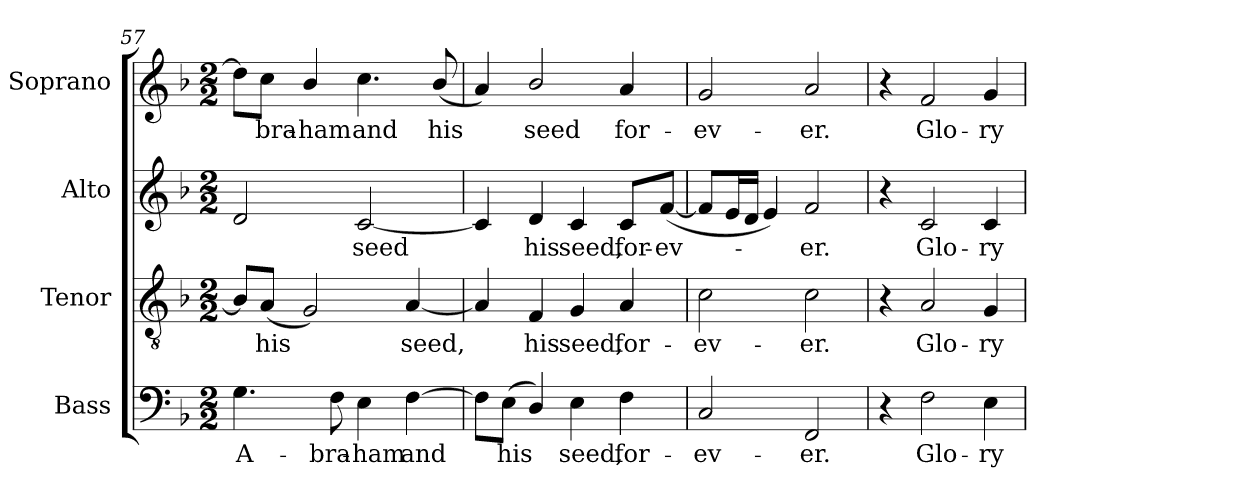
**kern	**text	**kern	**text	**kern	**text	**kern	**text
*part4	*part4	*part3	*part3	*part2	*part2	*part1	*part1
*staff4	*staff4	*staff3	*staff3	*staff2	*staff2	*staff1	*staff1
*I"Bass	*	*I"Tenor	*	*I"Alto	*	*I"Soprano	*
*I'B.	*	*I'T.	*	*I'A.	*	*I'S.	*
*clefF4	*	*clefGv2	*	*clefG2	*	*clefG2	*
*	*	*ITrd7c12	*	*	*	*	*
*k[b-]	*	*k[b-]	*	*k[b-]	*	*k[b-]	*
*F:	*	*F:	*	*F:	*	*F:	*
*M2/2	*	*M2/2	*	*M2/2	*	*M2/2	*
=57	=57	=57	=57	=57	=57	=57	=57
!	!LO:LY:b:color=#000000	!	!	!	!	!	!
4.Gi\	A-	8BB-i/L]	.	2di/	.	8ddi\L]	.
!	!	!	!LO:LY:b:color=#000000	!	!	!	!
!	!	!	!	!	!	!	!LO:LY:b:color=#000000
.	.	(8AAi/J	his	.	.	8cci\J	-bra-
!	!	!	!	!	!	!	!LO:LY:b:color=#000000
.	.	2GGi/)	.	.	.	4b-i/	-ham
!	!LO:LY:b:color=#000000	!	!	!	!	!	!
8Fi\	-bra-	.	.	.	.	.	.
!	!LO:LY:b:color=#000000	!	!	!	!	!	!
!	!	!	!	!	!LO:LY:b:color=#000000	!	!
!	!	!	!	!	!	!	!LO:LY:b:color=#000000
4Ei\	-ham	.	.	[2ci/	seed	4.cci\	and
!	!LO:LY:b:color=#000000	!	!	!	!	!	!
!	!	!	!LO:LY:b:color=#000000	!	!	!	!
[4Fi\	and	[4AAi/	seed,	.	.	.	.
!	!	!	!	!	!	!	!LO:LY:b:color=#000000
.	.	.	.	.	.	(8b-i/	his
!!LO:PB:g=z
=58	=58	=58	=58	=58	=58	=58	=58
8Fi\L]	.	4AAi/]	.	4ci/]	.	4ai/)	.
!	!LO:LY:b:color=#000000	!	!	!	!	!	!
(8Ei\J	his	.	.	.	.	.	.
!	!	!	!LO:LY:b:color=#000000	!	!	!	!
!	!	!	!	!	!LO:LY:b:color=#000000	!	!
!	!	!	!	!	!	!	!LO:LY:b:color=#000000
4Di/)	.	4FFi/	his	4di/	his	2b-i/	seed
!	!LO:LY:b:color=#000000	!	!	!	!	!	!
!	!	!	!LO:LY:b:color=#000000	!	!	!	!
!	!	!	!	!	!LO:LY:b:color=#000000	!	!
4Ei\	seed,	4GGi/	seed,	4ci/	seed,	.	.
!	!LO:LY:b:color=#000000	!	!	!	!	!	!
!	!	!	!LO:LY:b:color=#000000	!	!	!	!
!	!	!	!	!	!LO:LY:b:color=#000000	!	!
!	!	!	!	!	!	!	!LO:LY:b:color=#000000
4Fi\	for-	4AAi/	for-	8ci/L	for-	4ai/	for-
!	!	!	!	!	!LO:LY:b:color=#000000	!	!
.	.	.	.	([8fi/J	-ev-	.	.
=59	=59	=59	=59	=59	=59	=59	=59
!	!LO:LY:b:color=#000000	!	!	!	!	!	!
!	!	!	!LO:LY:b:color=#000000	!	!	!	!
!	!	!	!	!	!	!	!LO:LY:b:color=#000000
2Ci/	-ev-	2Ci\	-ev-	8fi/L]	.	2gi/	-ev-
.	.	.	.	16ei/L	.	.	.
.	.	.	.	16di/JJ	.	.	.
.	.	.	.	4ei/)	.	.	.
!	!LO:LY:b:color=#000000	!	!	!	!	!	!
!	!	!	!LO:LY:b:color=#000000	!	!	!	!
!	!	!	!	!	!LO:LY:b:color=#000000	!	!
!	!	!	!	!	!	!	!LO:LY:b:color=#000000
2FFi/	-er.	2Ci\	-er.	2fi/	-er.	2ai/	-er.
=60	=60	=60	=60	=60	=60	=60	=60
4r	.	4r	.	4r	.	4r	.
!	!LO:LY:b:color=#000000	!	!	!	!	!	!
!	!	!	!LO:LY:b:color=#000000	!	!	!	!
!	!	!	!	!	!LO:LY:b:color=#000000	!	!
!	!	!	!	!	!	!	!LO:LY:b:color=#000000
2Fi\	Glo-	2AAi/	Glo-	2ci/	Glo-	2fi/	Glo-
!	!LO:LY:b:color=#000000	!	!	!	!	!	!
!	!	!	!LO:LY:b:color=#000000	!	!	!	!
!	!	!	!	!	!LO:LY:b:color=#000000	!	!
!	!	!	!	!	!	!	!LO:LY:b:color=#000000
4Ei\	-ry	4GGi/	-ry	4ci/	-ry	4gi/	-ry
=	=	=	=	=	=	=	=
*-	*-	*-	*-	*-	*-	*-	*-
